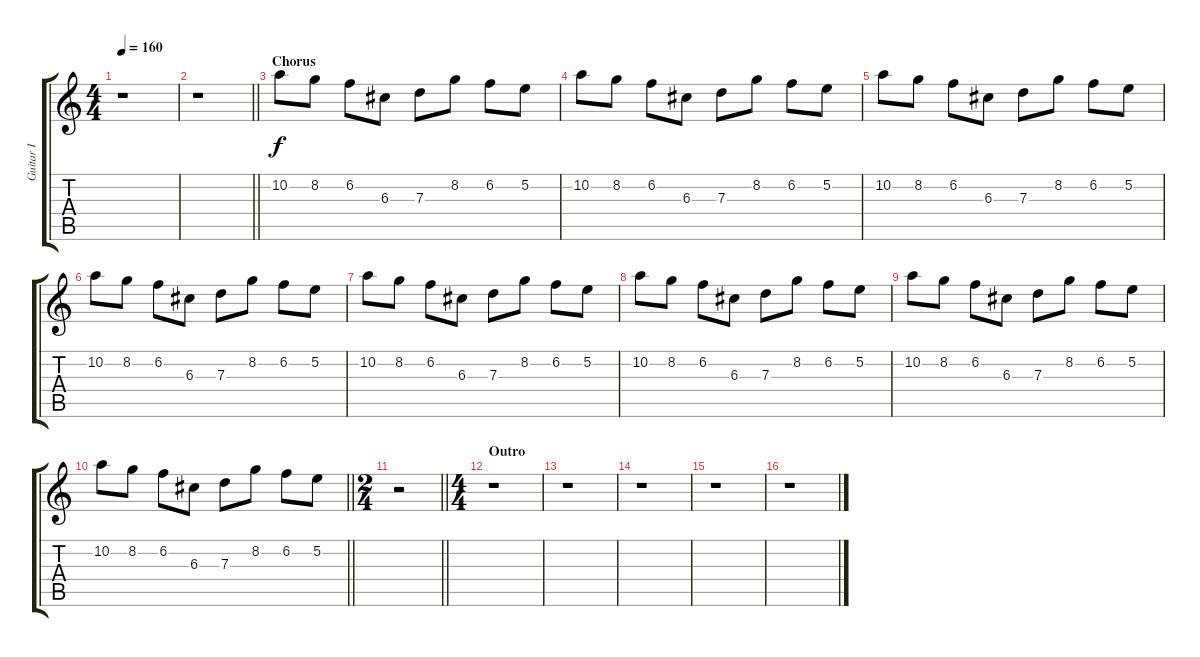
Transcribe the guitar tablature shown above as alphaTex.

\track ("Guitar I" "Guitar I") {instrument overdrivenguitar}
\staff {score tabs}
\tuning (E4 B3 G3 D3 A2 D2) {hide}
\ts (4 4)
\tempo 160
\clef g2
\ks c
r.1{dy f} |
\barLineRight lightlight
r.1 |
\section ("" "Chorus")
10.2.8 8.2.8 6.2.8 6.3.8 7.3.8 8.2.8 6.2.8 5.2.8 |
10.2.8 8.2.8 6.2.8 6.3.8 7.3.8 8.2.8 6.2.8 5.2.8 |
10.2.8 8.2.8 6.2.8 6.3.8 7.3.8 8.2.8 6.2.8 5.2.8 |
10.2.8 8.2.8 6.2.8 6.3.8 7.3.8 8.2.8 6.2.8 5.2.8 |
10.2.8 8.2.8 6.2.8 6.3.8 7.3.8 8.2.8 6.2.8 5.2.8 |
10.2.8 8.2.8 6.2.8 6.3.8 7.3.8 8.2.8 6.2.8 5.2.8 |
10.2.8 8.2.8 6.2.8 6.3.8 7.3.8 8.2.8 6.2.8 5.2.8 |
\barLineRight lightlight
10.2.8 8.2.8 6.2.8 6.3.8 7.3.8 8.2.8 6.2.8 5.2.8 |
\ts (2 4)
\barLineRight lightlight
r.2 |
\ts (4 4)
\section ("" "Outro")
r.1 |
r.1 |
r.1 |
r.1 |
r.1
